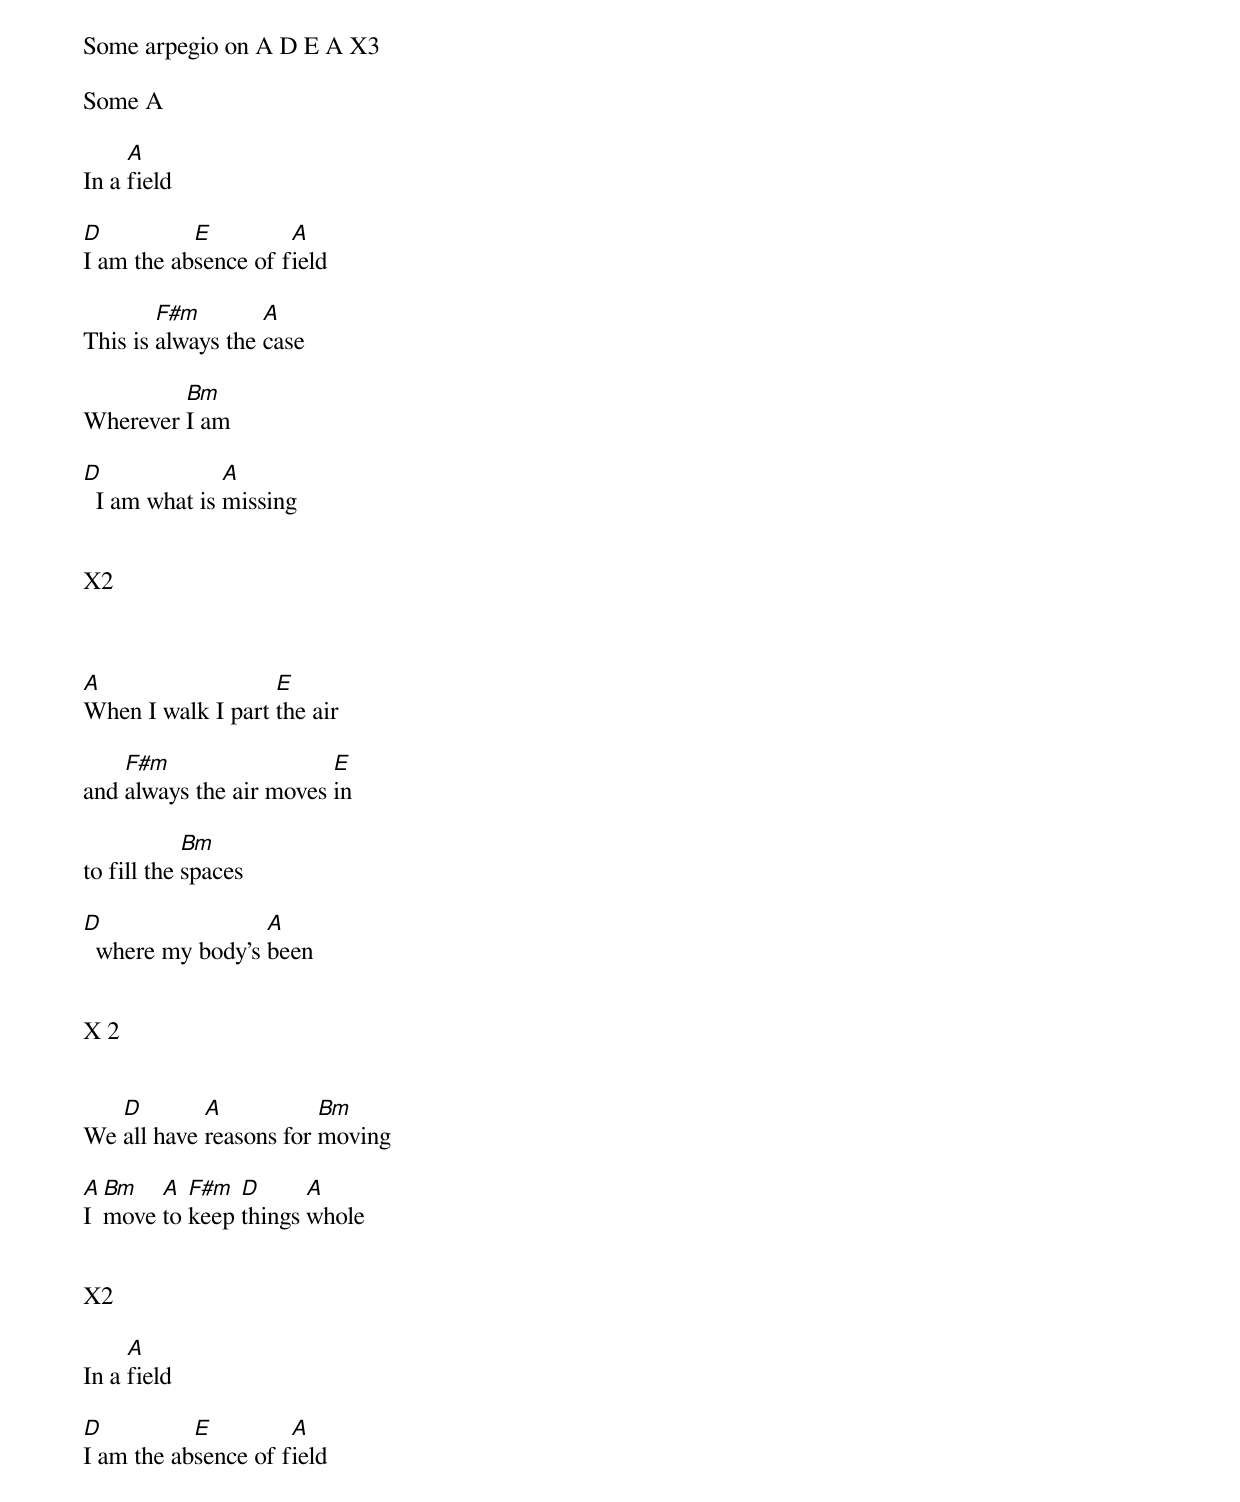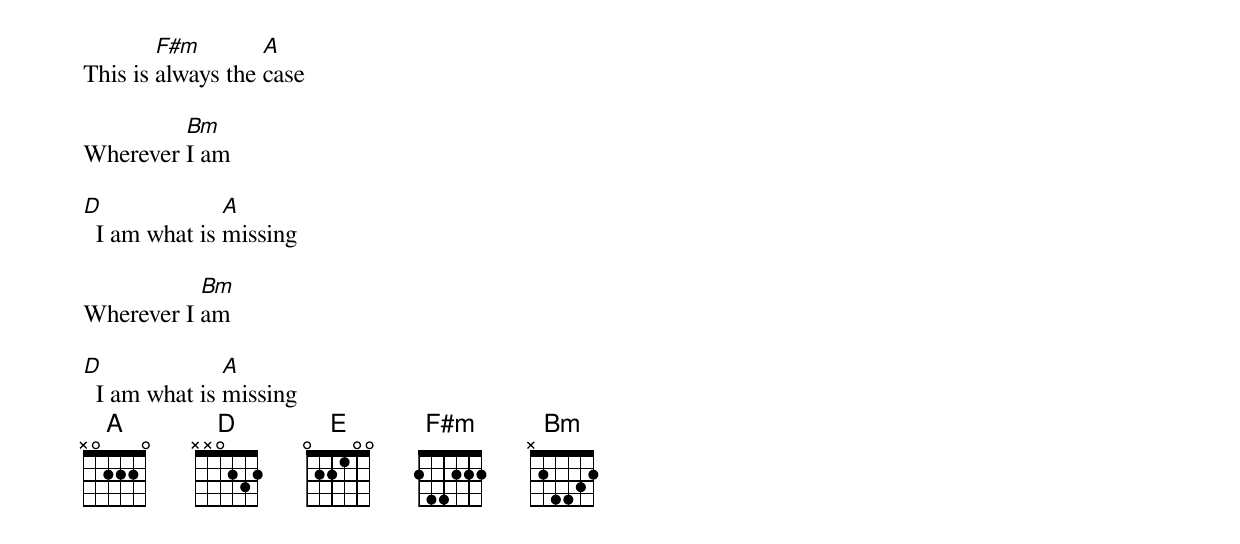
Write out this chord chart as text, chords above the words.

Some arpegio on A D E A X3

Some A

     A
In a field

D          E         A
I am the absence of field

        F#m        A
This is always the case

         Bm
Wherever I am

D              A
  I am what is missing


X2



A                  E
When I walk I part the air

    F#m                  E
and always the air moves in

            Bm
to fill the spaces

D                 A
  where my body's been


X 2


   D        A           Bm
We all have reasons for moving

A Bm   A  F#m  D      A
I move to keep things whole


X2

     A
In a field

D          E         A
I am the absence of field

        F#m        A
This is always the case

         Bm
Wherever I am

D              A
  I am what is missing

           Bm
Wherever I am

D              A
  I am what is missing
